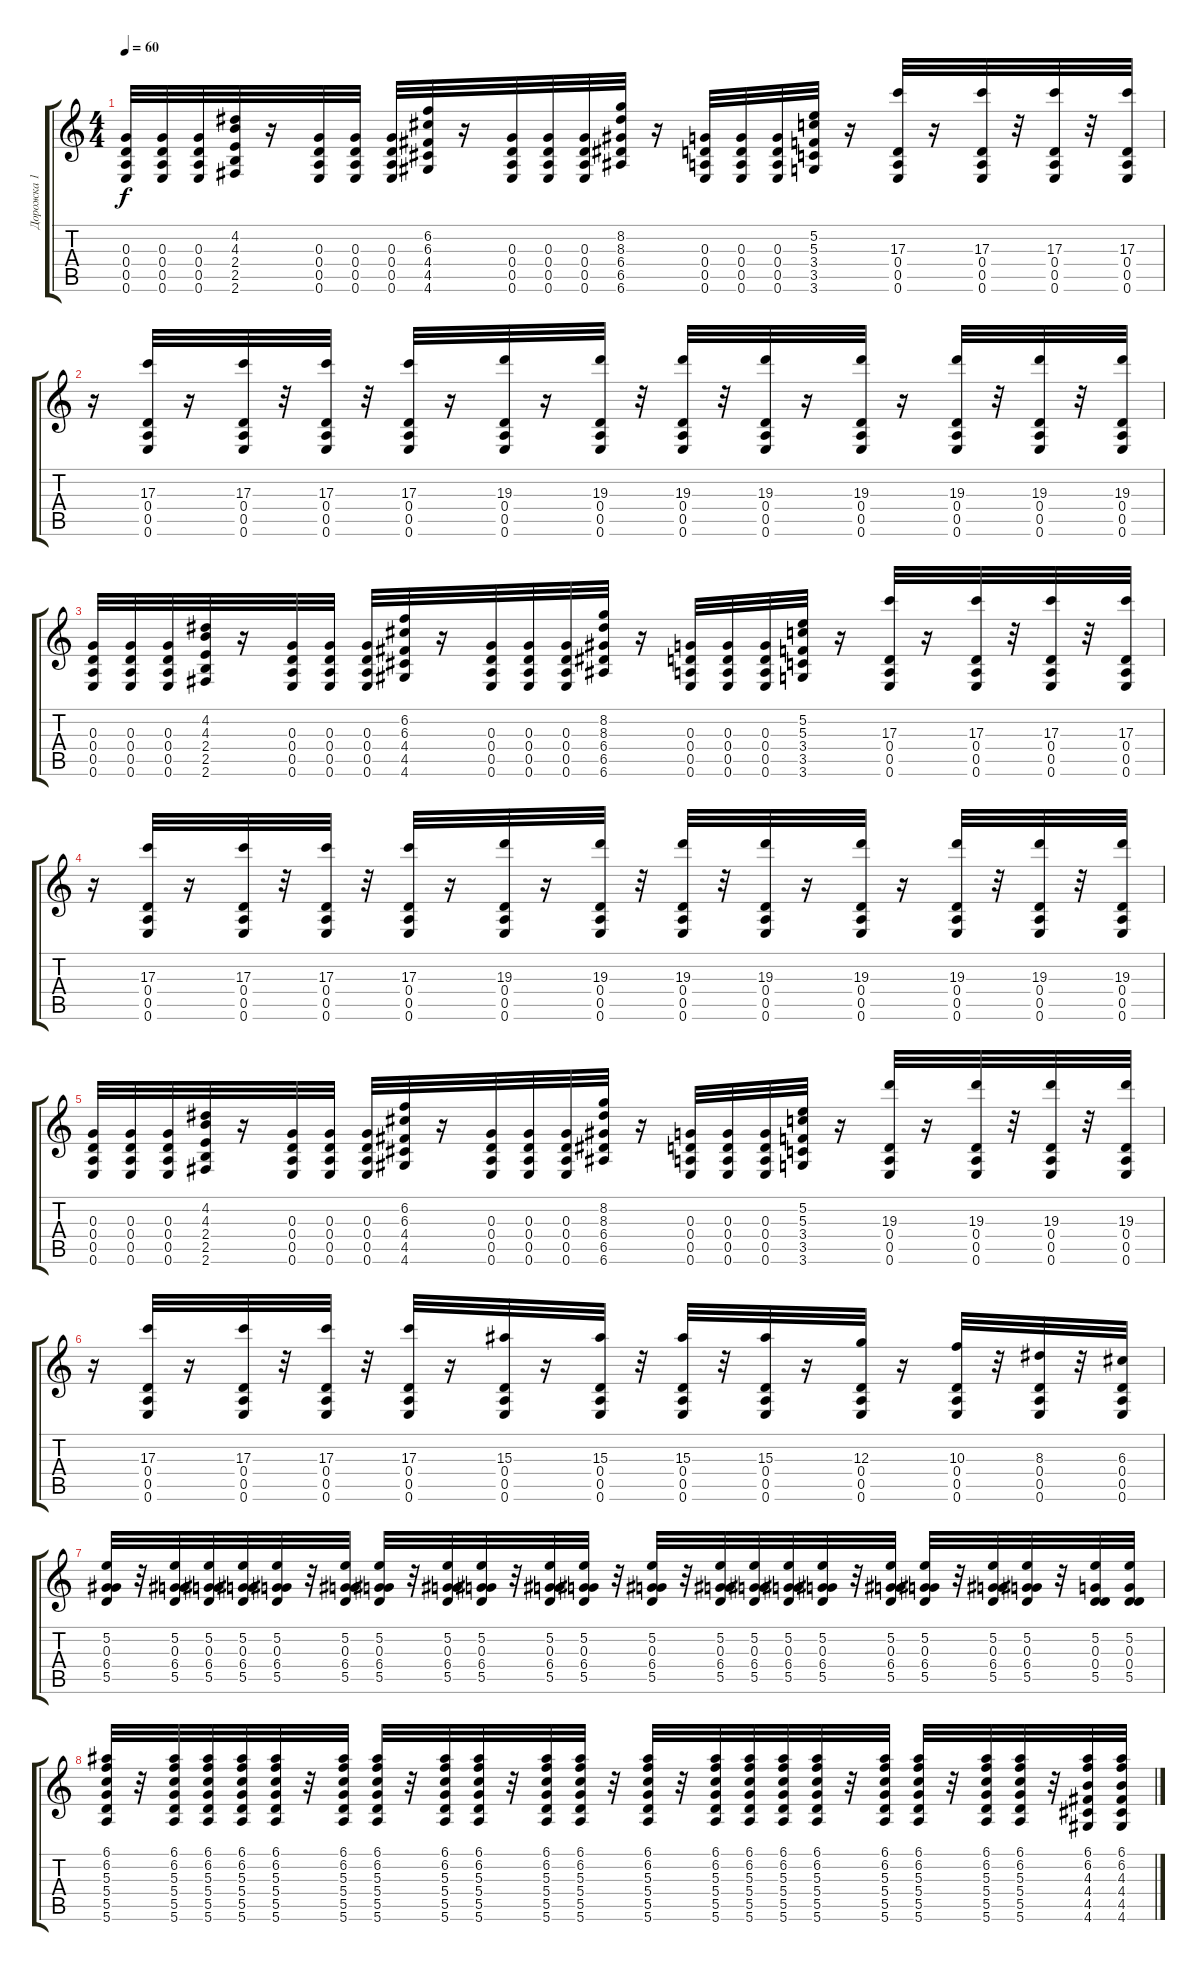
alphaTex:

\track ("Дорожка 1" "Дорожка 1") {instrument distortionguitar}
\staff {score tabs}
\tuning (E4 B3 G3 D3 A2 E2) {hide}
\ts (4 4)
\tempo 60
\clef g2
\ks c
(0.3 0.4 0.5 0.6).32{dy f} (0.3 0.4 0.5 0.6).32 (0.3 0.4 0.5 0.6).32 (4.2 4.3 2.4 2.5 2.6).32 r.16 (0.3 0.4 0.5 0.6).32 (0.3 0.4 0.5 0.6).32 (0.3 0.4 0.5 0.6).32 (6.2 6.3 4.4 4.5 4.6).32 r.16 (0.3 0.4 0.5 0.6).32 (0.3 0.4 0.5 0.6).32 (0.3 0.4 0.5 0.6).32 (8.2 8.3 6.4 6.5 6.6).32 r.16 (0.3 0.4 0.5 0.6).32 (0.3 0.4 0.5 0.6).32 (0.3 0.4 0.5 0.6).32 (5.2 5.3 3.4 3.5 3.6).32 r.16 (17.3 0.4 0.5 0.6).32 r.16 (17.3 0.4 0.5 0.6).32 r.32 (17.3 0.4 0.5 0.6).32 r.32 (17.3 0.4 0.5 0.6).32 |
r.16 (17.3 0.4 0.5 0.6).32 r.16 (17.3 0.4 0.5 0.6).32 r.32 (17.3 0.4 0.5 0.6).32 r.32 (17.3 0.4 0.5 0.6).32 r.16 (19.3 0.4 0.5 0.6).32 r.16 (19.3 0.4 0.5 0.6).32 r.32 (19.3 0.4 0.5 0.6).32 r.32 (19.3 0.4 0.5 0.6).32 r.16 (19.3 0.4 0.5 0.6).32 r.16 (19.3 0.4 0.5 0.6).32 r.32 (19.3 0.4 0.5 0.6).32 r.32 (19.3 0.4 0.5 0.6).32 |
(0.3 0.4 0.5 0.6).32 (0.3 0.4 0.5 0.6).32 (0.3 0.4 0.5 0.6).32 (4.2 4.3 2.4 2.5 2.6).32 r.16 (0.3 0.4 0.5 0.6).32 (0.3 0.4 0.5 0.6).32 (0.3 0.4 0.5 0.6).32 (6.2 6.3 4.4 4.5 4.6).32 r.16 (0.3 0.4 0.5 0.6).32 (0.3 0.4 0.5 0.6).32 (0.3 0.4 0.5 0.6).32 (8.2 8.3 6.4 6.5 6.6).32 r.16 (0.3 0.4 0.5 0.6).32 (0.3 0.4 0.5 0.6).32 (0.3 0.4 0.5 0.6).32 (5.2 5.3 3.4 3.5 3.6).32 r.16 (17.3 0.4 0.5 0.6).32 r.16 (17.3 0.4 0.5 0.6).32 r.32 (17.3 0.4 0.5 0.6).32 r.32 (17.3 0.4 0.5 0.6).32 |
r.16 (17.3 0.4 0.5 0.6).32 r.16 (17.3 0.4 0.5 0.6).32 r.32 (17.3 0.4 0.5 0.6).32 r.32 (17.3 0.4 0.5 0.6).32 r.16 (19.3 0.4 0.5 0.6).32 r.16 (19.3 0.4 0.5 0.6).32 r.32 (19.3 0.4 0.5 0.6).32 r.32 (19.3 0.4 0.5 0.6).32 r.16 (19.3 0.4 0.5 0.6).32 r.16 (19.3 0.4 0.5 0.6).32 r.32 (19.3 0.4 0.5 0.6).32 r.32 (19.3 0.4 0.5 0.6).32 |
(0.3 0.4 0.5 0.6).32 (0.3 0.4 0.5 0.6).32 (0.3 0.4 0.5 0.6).32 (4.2 4.3 2.4 2.5 2.6).32 r.16 (0.3 0.4 0.5 0.6).32 (0.3 0.4 0.5 0.6).32 (0.3 0.4 0.5 0.6).32 (6.2 6.3 4.4 4.5 4.6).32 r.16 (0.3 0.4 0.5 0.6).32 (0.3 0.4 0.5 0.6).32 (0.3 0.4 0.5 0.6).32 (8.2 8.3 6.4 6.5 6.6).32 r.16 (0.3 0.4 0.5 0.6).32 (0.3 0.4 0.5 0.6).32 (0.3 0.4 0.5 0.6).32 (5.2 5.3 3.4 3.5 3.6).32 r.16 (19.3 0.4 0.5 0.6).32 r.16 (19.3 0.4 0.5 0.6).32 r.32 (19.3 0.4 0.5 0.6).32 r.32 (19.3 0.4 0.5 0.6).32 |
r.16 (17.3 0.4 0.5 0.6).32 r.16 (17.3 0.4 0.5 0.6).32 r.32 (17.3 0.4 0.5 0.6).32 r.32 (17.3 0.4 0.5 0.6).32 r.16 (15.3 0.4 0.5 0.6).32 r.16 (15.3 0.4 0.5 0.6).32 r.32 (15.3 0.4 0.5 0.6).32 r.32 (15.3 0.4 0.5 0.6).32 r.16 (12.3 0.4 0.5 0.6).32 r.16 (10.3 0.4 0.5 0.6).32 r.32 (8.3 0.4 0.5 0.6).32 r.32 (6.3 0.4 0.5 0.6).32 |
(5.2 0.3 6.4 5.5).32 r.32 (5.2 0.3 6.4 5.5).32 (5.2 0.3 6.4 5.5).32 (5.2 0.3 6.4 5.5).32 (5.2 0.3 6.4 5.5).32 r.32 (5.2 0.3 6.4 5.5).32 (5.2 0.3 6.4 5.5).32 r.32 (5.2 0.3 6.4 5.5).32 (5.2 0.3 6.4 5.5).32 r.32 (5.2 0.3 6.4 5.5).32 (5.2 0.3 6.4 5.5).32 r.32 (5.2 0.3 6.4 5.5).32 r.32 (5.2 0.3 6.4 5.5).32 (5.2 0.3 6.4 5.5).32 (5.2 0.3 6.4 5.5).32 (5.2 0.3 6.4 5.5).32 r.32 (5.2 0.3 6.4 5.5).32 (5.2 0.3 6.4 5.5).32 r.32 (5.2 0.3 6.4 5.5).32 (5.2 0.3 6.4 5.5).32 r.32 (5.2 0.3 0.4 5.5).32 (5.2 0.3 0.4 5.5).32 |
(6.1 6.2 5.3 5.4 5.5 5.6).32 r.32 (6.1 6.2 5.3 5.4 5.5 5.6).32 (6.1 6.2 5.3 5.4 5.5 5.6).32 (6.1 6.2 5.3 5.4 5.5 5.6).32 (6.1 6.2 5.3 5.4 5.5 5.6).32 r.32 (6.1 6.2 5.3 5.4 5.5 5.6).32 (6.1 6.2 5.3 5.4 5.5 5.6).32 r.32 (6.1 6.2 5.3 5.4 5.5 5.6).32 (6.1 6.2 5.3 5.4 5.5 5.6).32 r.32 (6.1 6.2 5.3 5.4 5.5 5.6).32 (6.1 6.2 5.3 5.4 5.5 5.6).32 r.32 (6.1 6.2 5.3 5.4 5.5 5.6).32 r.32 (6.1 6.2 5.3 5.4 5.5 5.6).32 (6.1 6.2 5.3 5.4 5.5 5.6).32 (6.1 6.2 5.3 5.4 5.5 5.6).32 (6.1 6.2 5.3 5.4 5.5 5.6).32 r.32 (6.1 6.2 5.3 5.4 5.5 5.6).32 (6.1 6.2 5.3 5.4 5.5 5.6).32 r.32 (6.1 6.2 5.3 5.4 5.5 5.6).32 (6.1 6.2 5.3 5.4 5.5 5.6).32 r.32 (6.1 6.2 4.3 4.4 4.5 4.6).32 (6.1 6.2 4.3 4.4 4.5 4.6).32
